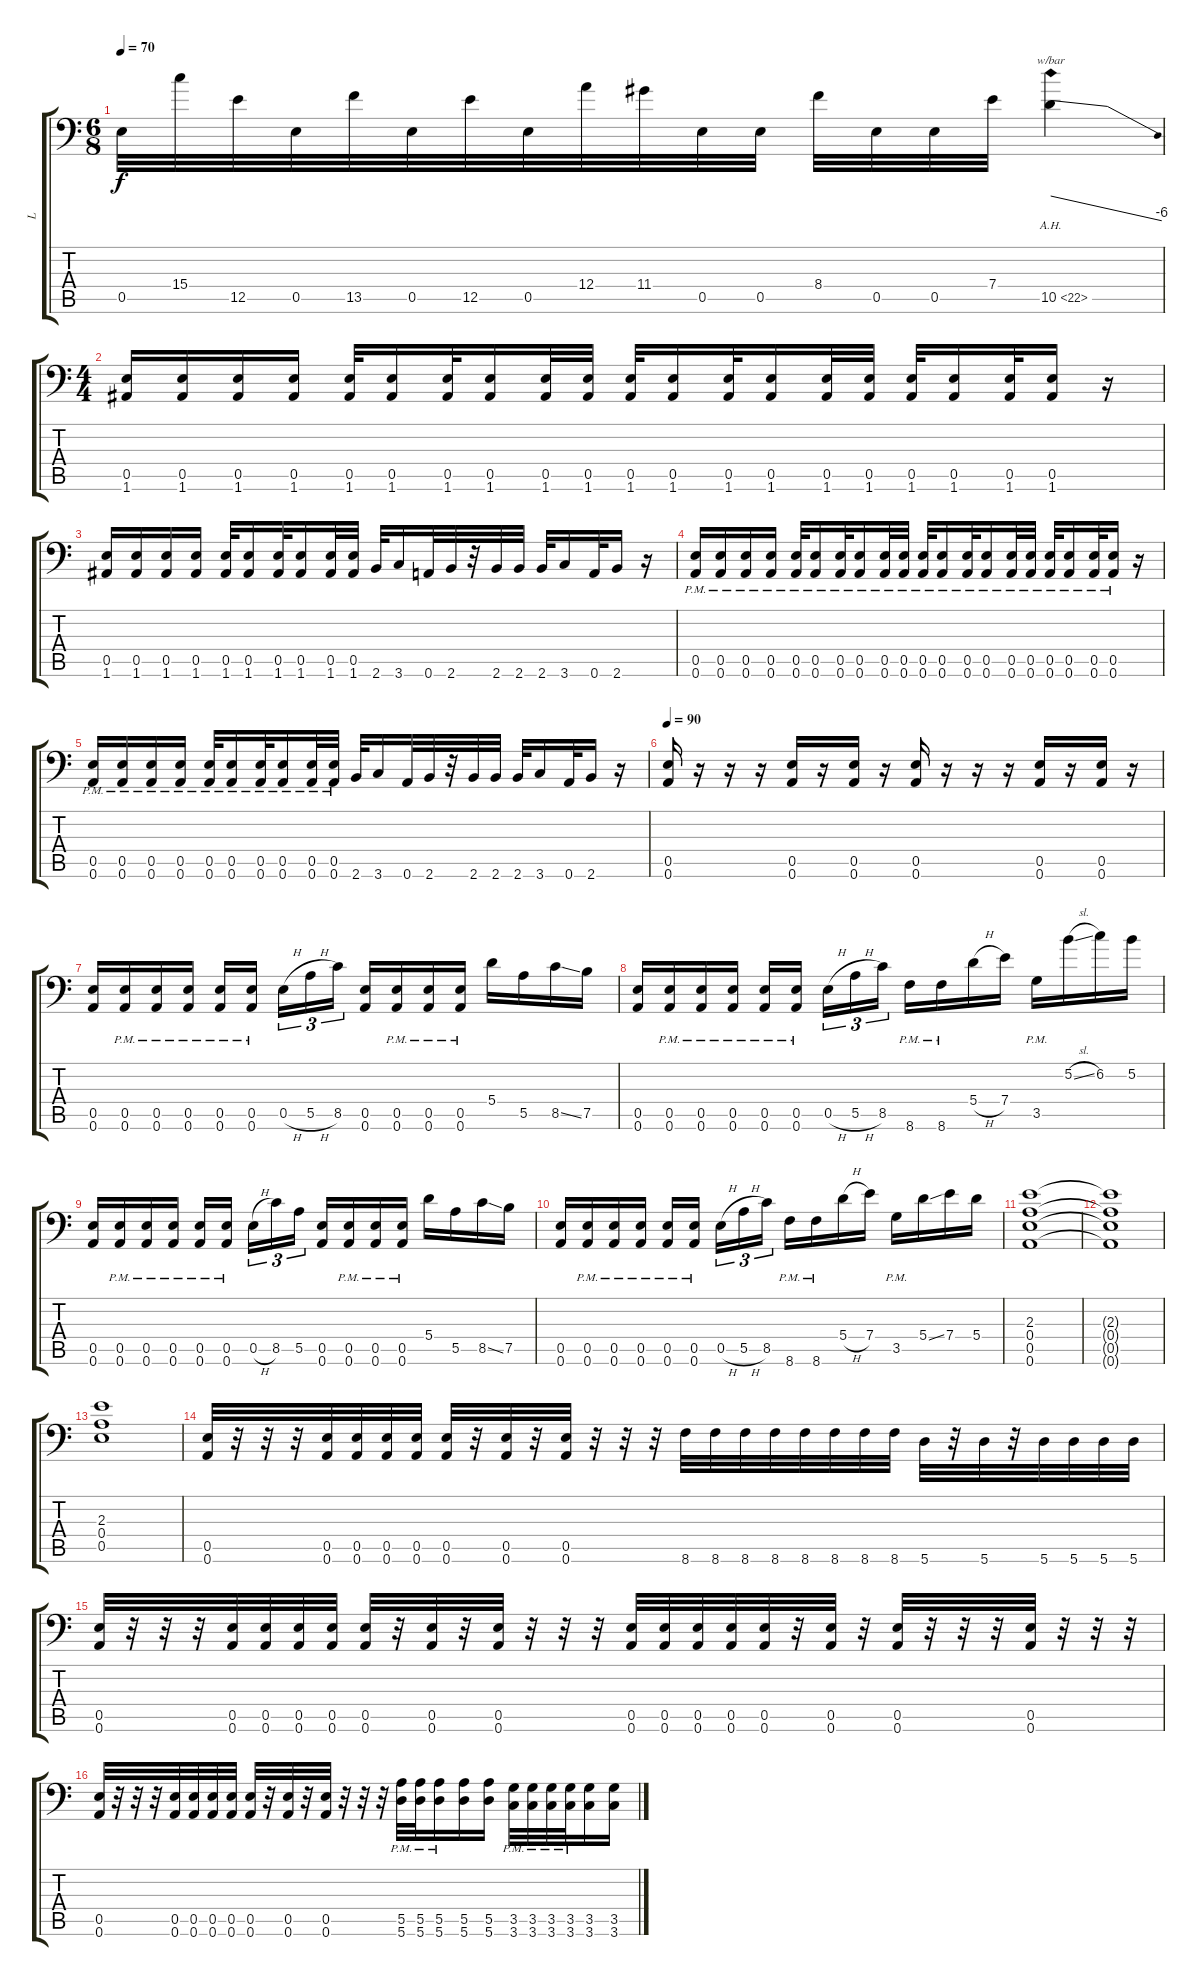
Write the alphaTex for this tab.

\track ("L" "L") {instrument distortionguitar}
\staff {score tabs}
\tuning (B3 Gb3 D3 A2 E2 A1) {hide}
\ts (6 8)
\tempo 70
\clef f4
\ks c
0.5.32{dy f} 15.4.32 12.5.32 0.5.32 13.5.32 0.5.32 12.5.32 0.5.32 12.4.32 11.4.32 0.5.32 0.5.32 8.4.32 0.5.32 0.5.32 7.4.32 10.5{ah 12}.4{tbe (dive default 0 0 60 -24)} |
\ts (4 4)
(0.5 1.6).16 (0.5 1.6).16 (0.5 1.6).16 (0.5 1.6).16 (0.5 1.6).32 (0.5 1.6).16 (0.5 1.6).32 (0.5 1.6).16 (0.5 1.6).32 (0.5 1.6).32 (0.5 1.6).32 (0.5 1.6).16 (0.5 1.6).32 (0.5 1.6).16 (0.5 1.6).32 (0.5 1.6).32 (0.5 1.6).32 (0.5 1.6).16 (0.5 1.6).32 (0.5 1.6).16 r.16 |
(0.5 1.6).16 (0.5 1.6).16 (0.5 1.6).16 (0.5 1.6).16 (0.5 1.6).32 (0.5 1.6).16 (0.5 1.6).32 (0.5 1.6).16 (0.5 1.6).32 (0.5 1.6).32 2.6.32 3.6.16 0.6.32 2.6.32 r.32 2.6.32 2.6.32 2.6.32 3.6.16 0.6.32 2.6.16 r.16 |
(0.5{pm} 0.6{pm}).16 (0.5{pm} 0.6{pm}).16 (0.5{pm} 0.6{pm}).16 (0.5{pm} 0.6{pm}).16 (0.5{pm} 0.6{pm}).32 (0.5{pm} 0.6{pm}).16 (0.5{pm} 0.6{pm}).32 (0.5{pm} 0.6{pm}).16 (0.5{pm} 0.6{pm}).32 (0.5{pm} 0.6{pm}).32 (0.5{pm} 0.6{pm}).32 (0.5{pm} 0.6{pm}).16 (0.5{pm} 0.6{pm}).32 (0.5{pm} 0.6{pm}).16 (0.5{pm} 0.6{pm}).32 (0.5{pm} 0.6{pm}).32 (0.5{pm} 0.6{pm}).32 (0.5{pm} 0.6{pm}).16 (0.5{pm} 0.6{pm}).32 (0.5{pm} 0.6{pm}).16 r.16 |
(0.5{pm} 0.6{pm}).16 (0.5{pm} 0.6{pm}).16 (0.5{pm} 0.6{pm}).16 (0.5{pm} 0.6{pm}).16 (0.5{pm} 0.6{pm}).32 (0.5{pm} 0.6{pm}).16 (0.5{pm} 0.6{pm}).32 (0.5{pm} 0.6{pm}).16 (0.5{pm} 0.6{pm}).32 (0.5{pm} 0.6{pm}).32 2.6.32 3.6.16 0.6.32 2.6.32 r.32 2.6.32 2.6.32 2.6.32 3.6.16 0.6.32 2.6.16 r.16 |
\tempo 90
(0.5 0.6).16 r.16 r.16 r.16 (0.5 0.6).16 r.16 (0.5 0.6).16 r.16 (0.5 0.6).16 r.16 r.16 r.16 (0.5 0.6).16 r.16 (0.5 0.6).16 r.16 |
(0.5 0.6).16 (0.5{pm} 0.6{pm}).16 (0.5{pm} 0.6{pm}).16 (0.5{pm} 0.6{pm}).16 (0.5{pm} 0.6{pm}).16 (0.5{pm} 0.6{pm}).16{beam splitsecondary} 0.5{h}.16{tu (3 2)} 5.5{h}.16{tu (3 2)} 8.5.16{tu (3 2)} (0.5 0.6).16 (0.5{pm} 0.6{pm}).16 (0.5{pm} 0.6{pm}).16 (0.5{pm} 0.6{pm}).16 5.4.16 5.5.16 8.5{ss}.16 7.5.16 |
(0.5 0.6).16 (0.5{pm} 0.6{pm}).16 (0.5{pm} 0.6{pm}).16 (0.5{pm} 0.6{pm}).16 (0.5{pm} 0.6{pm}).16 (0.5{pm} 0.6{pm}).16{beam splitsecondary} 0.5{h}.16{tu (3 2)} 5.5{h}.16{tu (3 2)} 8.5.16{tu (3 2)} 8.6{pm}.16 8.6{pm}.16 5.4{h}.16 7.4.16 3.5{pm}.16 5.2{sl}.16 6.2.16 5.2.16 |
(0.5 0.6).16 (0.5{pm} 0.6{pm}).16 (0.5{pm} 0.6{pm}).16 (0.5{pm} 0.6{pm}).16 (0.5{pm} 0.6{pm}).16 (0.5{pm} 0.6{pm}).16{beam splitsecondary} 0.5{h}.16{tu (3 2)} 8.5.16{tu (3 2)} 5.5.16{tu (3 2)} (0.5 0.6).16 (0.5{pm} 0.6{pm}).16 (0.5{pm} 0.6{pm}).16 (0.5{pm} 0.6{pm}).16 5.4.16 5.5.16 8.5{ss}.16 7.5.16 |
(0.5 0.6).16 (0.5{pm} 0.6{pm}).16 (0.5{pm} 0.6{pm}).16 (0.5{pm} 0.6{pm}).16 (0.5{pm} 0.6{pm}).16 (0.5{pm} 0.6{pm}).16{beam splitsecondary} 0.5{h}.16{tu (3 2)} 5.5{h}.16{tu (3 2)} 8.5.16{tu (3 2)} 8.6{pm}.16 8.6{pm}.16 5.4{h}.16 7.4.16 3.5{pm}.16 5.4{ss}.16 7.4.16 5.4.16 |
(2.3 0.4 0.5 0.6).1 |
(2.3{t} 0.4{t} 0.5{t} 0.6{t}).1 |
(2.3 0.4 0.5).1 |
(0.5 0.6).32 r.32 r.32 r.32 (0.5 0.6).32 (0.5 0.6).32 (0.5 0.6).32 (0.5 0.6).32 (0.5 0.6).32 r.32 (0.5 0.6).32 r.32 (0.5 0.6).32 r.32 r.32 r.32 8.6.32 8.6.32 8.6.32 8.6.32 8.6.32 8.6.32 8.6.32 8.6.32 5.6.32 r.32 5.6.32 r.32 5.6.32 5.6.32 5.6.32 5.6.32 |
(0.5 0.6).32 r.32 r.32 r.32 (0.5 0.6).32 (0.5 0.6).32 (0.5 0.6).32 (0.5 0.6).32 (0.5 0.6).32 r.32 (0.5 0.6).32 r.32 (0.5 0.6).32 r.32 r.32 r.32 (0.5 0.6).32 (0.5 0.6).32 (0.5 0.6).32 (0.5 0.6).32 (0.5 0.6).32 r.32 (0.5 0.6).32 r.32 (0.5 0.6).32 r.32 r.32 r.32 (0.5 0.6).32 r.32 r.32 r.32 |
(0.5 0.6).32 r.32 r.32 r.32 (0.5 0.6).32 (0.5 0.6).32 (0.5 0.6).32 (0.5 0.6).32 (0.5 0.6).32 r.32 (0.5 0.6).32 r.32 (0.5 0.6).32 r.32 r.32 r.32 (5.5{pm} 5.6{pm}).32 (5.5{pm} 5.6{pm}).32 (5.5{pm} 5.6{pm}).16 (5.5 5.6).16 (5.5 5.6).16 (3.5{pm} 3.6{pm}).32 (3.5{pm} 3.6{pm}).32 (3.5{pm} 3.6{pm}).32 (3.5{pm} 3.6{pm}).32 (3.5 3.6).16 (3.5 3.6).16
